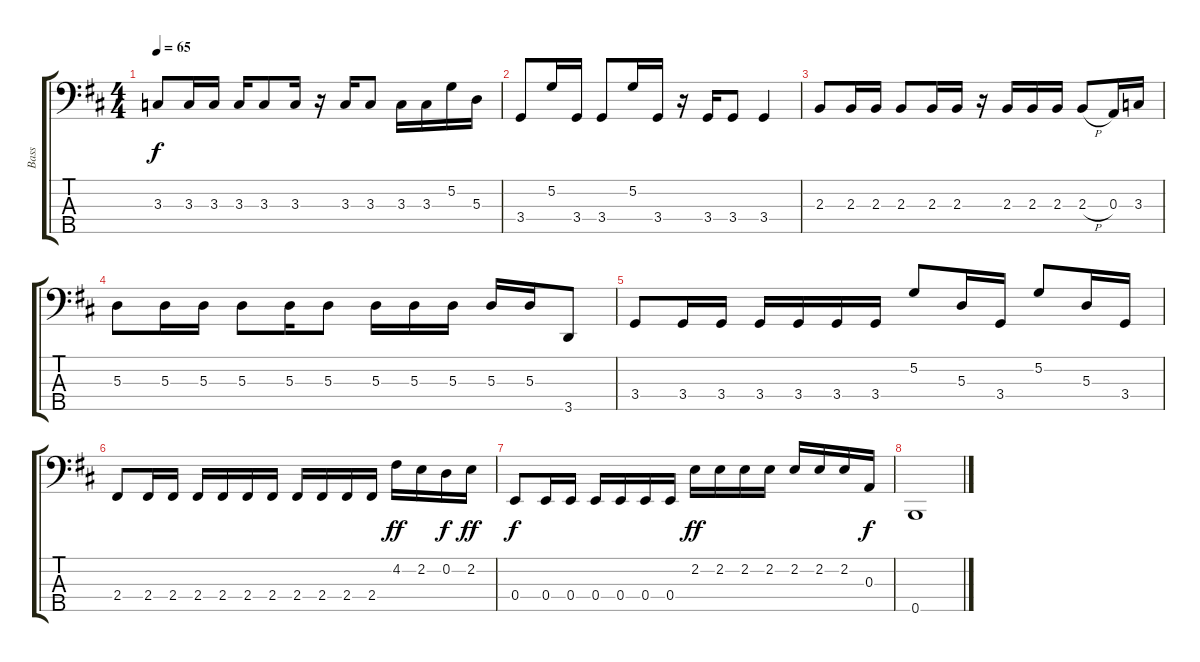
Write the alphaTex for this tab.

\track ("Bass" "Bass") {instrument electricbasspick}
\staff {score tabs}
\tuning (G2 D2 A1 E1 B0) {hide}
\ts (4 4)
\tempo 65
\clef f4
\ks bminor
3.3.8{dy f} 3.3.16 3.3.16 3.3.16 3.3.8 3.3.16 r.16 3.3.16 3.3.8 3.3.16 3.3.16 5.2.16 5.3.16 |
3.4.8 5.2.16 3.4.16 3.4.8 5.2.16 3.4.16 r.16 3.4.16 3.4.8 3.4.4 |
2.3.8 2.3.16 2.3.16 2.3.8 2.3.16 2.3.16 r.16 2.3.16 2.3.16 2.3.16 2.3{h}.8 0.3.16 3.3.16 |
5.3.8 5.3.16 5.3.16 5.3.8 5.3.16 5.3.8 5.3.16 5.3.16 5.3.16 5.3.16 5.3.16 3.5.8 |
3.4.8 3.4.16 3.4.16 3.4.16 3.4.16 3.4.16 3.4.16 5.2.8 5.3.16 3.4.16 5.2.8 5.3.16 3.4.16 |
2.4.8 2.4.16 2.4.16 2.4.16 2.4.16 2.4.16 2.4.16 2.4.16 2.4.16 2.4.16 2.4.16 4.2.16{dy ff} 2.2.16 0.2.16{dy f} 2.2.16{dy ff} |
0.4.8{dy f} 0.4.16 0.4.16 0.4.16 0.4.16 0.4.16 0.4.16 2.2.16{dy ff} 2.2.16 2.2.16 2.2.16 2.2.16 2.2.16 2.2.16 0.3.16{dy f} |
0.5.1
